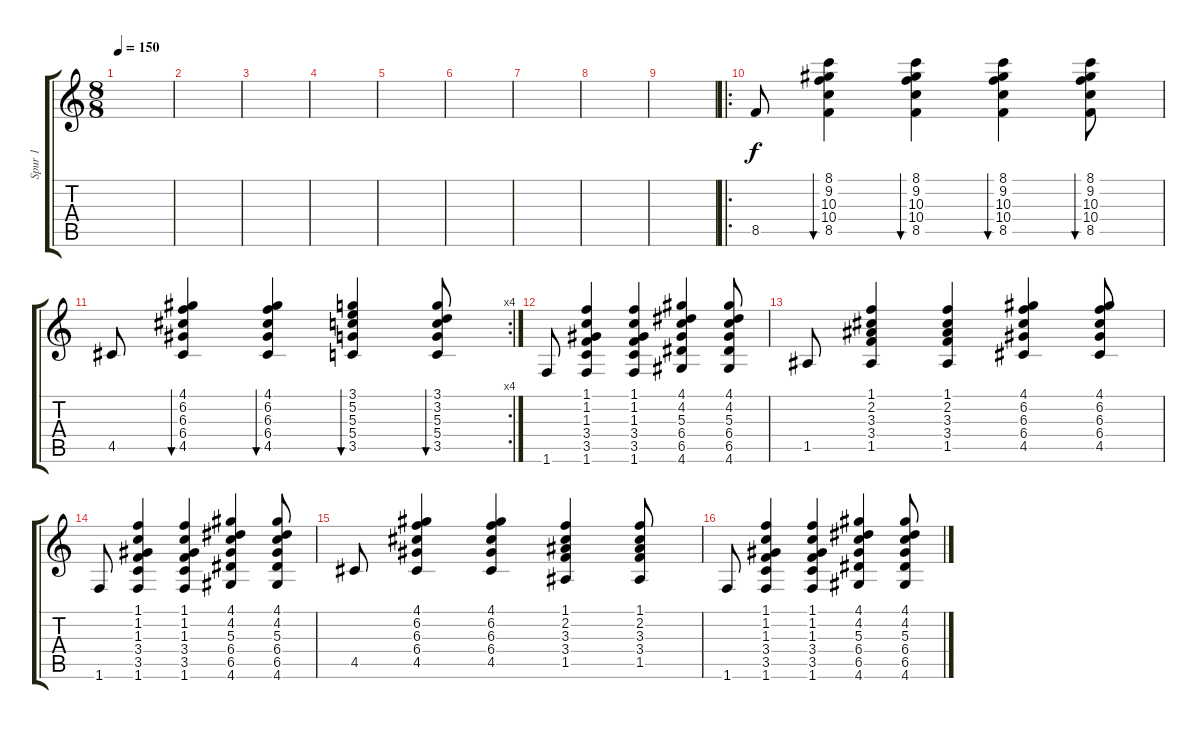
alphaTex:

\track ("Spur 1" "Spur 1") {instrument electricguitarclean}
\staff {score tabs}
\tuning (E4 B3 G3 D3 A2 E2) {hide}
\ts (8 8)
\tempo 150
\clef g2
\ks c
|
|
|
|
|
|
|
|
|
\ro
8.5.8 (8.1 9.2 10.3 10.4 8.5).4{bu 60} (8.1 9.2 10.3 10.4 8.5).4{bu 60} (8.1 9.2 10.3 10.4 8.5).4{bu 60} (8.1 9.2 10.3 10.4 8.5).8{bu 60} |
\rc 4
4.5.8 (4.1 6.2 6.3 6.4 4.5).4{bu 60} (4.1 6.2 6.3 6.4 4.5).4{bu 60} (3.1 5.2 5.3 5.4 3.5).4{bu 60} (3.1 3.2 5.3 5.4 3.5).8{bu 60} |
1.6.8 (1.1 1.2 1.3 3.4 3.5 1.6).4 (1.1 1.2 1.3 3.4 3.5 1.6).4 (4.1 4.2 5.3 6.4 6.5 4.6).4 (4.1 4.2 5.3 6.4 6.5 4.6).8 |
1.5.8 (1.1 2.2 3.3 3.4 1.5).4 (1.1 2.2 3.3 3.4 1.5).4 (4.1 6.2 6.3 6.4 4.5).4 (4.1 6.2 6.3 6.4 4.5).8 |
1.6.8 (1.1 1.2 1.3 3.4 3.5 1.6).4 (1.1 1.2 1.3 3.4 3.5 1.6).4 (4.1 4.2 5.3 6.4 6.5 4.6).4 (4.1 4.2 5.3 6.4 6.5 4.6).8 |
4.5.8 (4.1 6.2 6.3 6.4 4.5).4 (4.1 6.2 6.3 6.4 4.5).4 (1.1 2.2 3.3 3.4 1.5).4 (1.1 2.2 3.3 3.4 1.5).8 |
1.6.8 (1.1 1.2 1.3 3.4 3.5 1.6).4 (1.1 1.2 1.3 3.4 3.5 1.6).4 (4.1 4.2 5.3 6.4 6.5 4.6).4 (4.1 4.2 5.3 6.4 6.5 4.6).8
